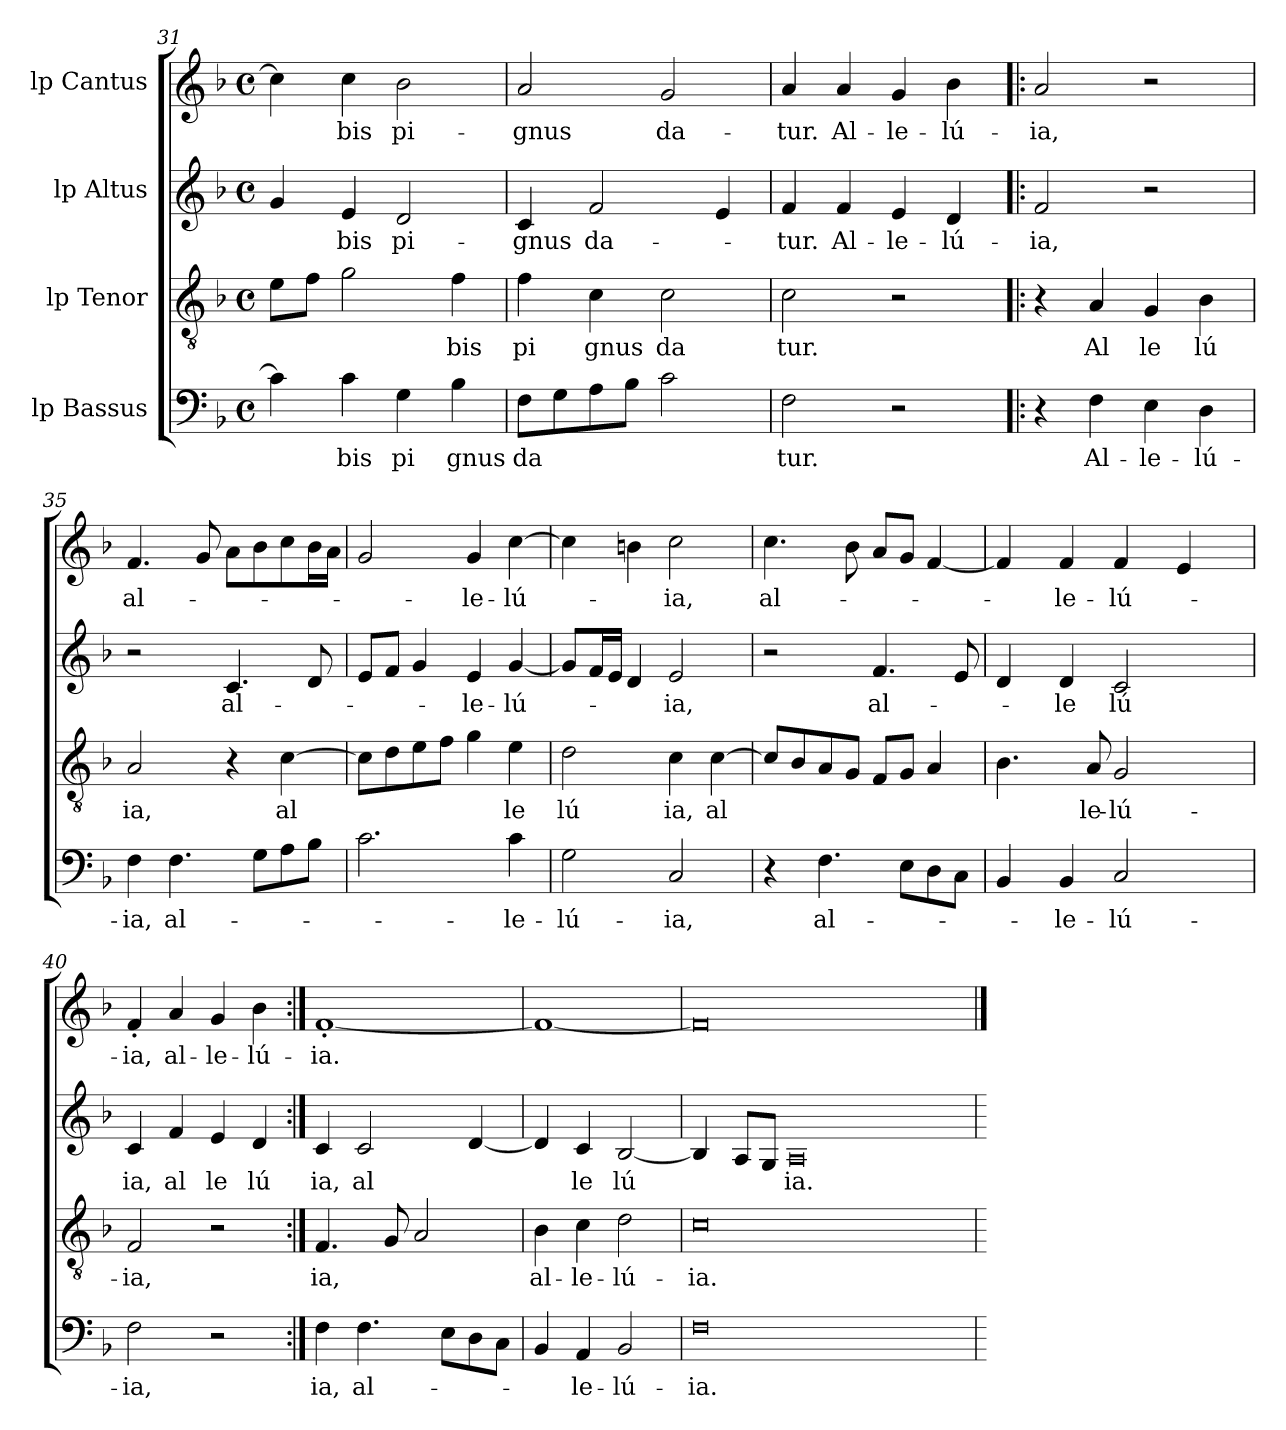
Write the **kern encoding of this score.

**kern	**text	**kern	**text	**kern	**text	**kern	**text
*part4	*part4	*part3	*part3	*part2	*part2	*part1	*part1
*staff4	*staff4	*staff3	*staff3	*staff2	*staff2	*staff1	*staff1
*I"lp Bassus	*	*I"lp Tenor	*	*I"lp Altus	*	*I"lp Cantus	*
*clefF4	*	*clefGv2	*	*clefG2	*	*clefG2	*
*k[b-]	*	*k[b-]	*	*k[b-]	*	*k[b-]	*
*F:	*	*F:	*	*F:	*	*F:	*
*M4/4	*	*M4/4	*	*M4/4	*	*M4/4	*
*met(c)	*	*met(c)	*	*met(c)	*	*met(c)	*
=31	=31	=31	=31	=31	=31	=31	=31
4c\]	.	8e\L	.	4g/	.	4cc\]	.
.	.	8f\J	.	.	.	.	.
!	!LO:LY:b:cj	!	!	!	!LO:LY:b:cj	!	!LO:LY:b:cj
4c\	bis	2g\	.	4e/	-bis	4cc\	-bis
!	!LO:LY:b:cj	!	!	!	!LO:LY:b:cj	!	!LO:LY:b:cj
4G\	pi	.	.	2d/	pi-	2b-\	pi-
!	!LO:LY:b:cj	!	!LO:LY:b:cj	!	!	!	!
4B-\	gnus	4f\	bis	.	.	.	.
=32	=32	=32	=32	=32	=32	=32	=32
!	!LO:LY:b:cj	!	!LO:LY:b:cj	!	!LO:LY:b:cj	!	!LO:LY:b:cj
8F\L	da	4f\	pi	4c/	-gnus	2a/	-gnus
8G\	.	.	.	.	.	.	.
!	!	!	!LO:LY:b:cj	!	!LO:LY:b:cj	!	!
8A\	.	4c\	gnus	2f/	da-	.	.
8B-\J	.	.	.	.	.	.	.
!	!	!	!LO:LY:b:cj	!	!	!	!LO:LY:b:cj
2c\	.	2c\	da	.	.	2g/	da-
.	.	.	.	4e/	.	.	.
=33	=33	=33	=33	=33	=33	=33	=33
!	!LO:LY:b:cj	!	!LO:LY:b:cj	!	!LO:LY:b:cj	!	!LO:LY:b:cj
2F\	tur.	2c\	tur.	4f/	-tur.	4a/	-tur.
!	!	!	!	!	!LO:LY:b:cj	!	!LO:LY:b:cj
.	.	.	.	4f/	Al-	4a/	Al-
!	!	!	!	!	!LO:LY:b:cj	!	!LO:LY:b:cj
2r	.	2r	.	4e/	-le-	4g/	-le-
!	!	!	!	!	!LO:LY:b:cj	!	!LO:LY:b:cj
.	.	.	.	4d/	-lú-	4b-\	-lú-
!!LO:LB:g=z
=34!|:	=34!|:	=34!|:	=34!|:	=34!|:	=34!|:	=34!|:	=34!|:
!	!	!	!	!	!LO:LY:b:cj	!	!LO:LY:b:cj
4r	.	4r	.	2f/	-ia,	2a/	-ia,
!	!LO:LY:b:cj	!	!LO:LY:b:cj	!	!	!	!
4F\	Al-	4A/	Al	.	.	.	.
!	!LO:LY:b:cj	!	!LO:LY:b:cj	!	!	!	!
4E\	-le-	4G/	le	2r	.	2r	.
!	!LO:LY:b:cj	!	!LO:LY:b:cj	!	!	!	!
4D\	-lú-	4B-\	lú	.	.	.	.
=35	=35	=35	=35	=35	=35	=35	=35
!	!LO:LY:b:cj	!	!LO:LY:b:cj	!	!	!	!LO:LY:b:cj
4F\	-ia,	2A/	ia,	2r	.	4.f/	al-
!	!LO:LY:b:cj	!	!	!	!	!	!
4.F\	al-	.	.	.	.	.	.
.	.	.	.	.	.	8g/	.
!	!	!	!	!	!LO:LY:b:cj	!	!
.	.	4r	.	4.c/	al-	8a\L	.
8G\L	.	.	.	.	.	8b-\	.
!	!	!	!LO:LY:b:cj	!	!	!	!
8A\	.	[>4c\	al	.	.	8cc\	.
8B-\J	.	.	.	8d/	.	16b-\	.
.	.	.	.	.	.	16a\J	.
=36	=36	=36	=36	=36	=36	=36	=36
2.c\	.	8c\L]	.	8e/L	.	2g/	.
.	.	8d\	.	8f/J	.	.	.
.	.	8e\	.	4g/	.	.	.
.	.	8f\J	.	.	.	.	.
!	!	!	!	!	!LO:LY:b:cj	!	!LO:LY:b:cj
.	.	4g\	.	4e/	-le-	4g/	-le-
!	!LO:LY:b:cj	!	!LO:LY:b:cj	!	!LO:LY:b:cj	!	!LO:LY:b:cj
4c\	-le-	4e\	le	[<4g/	-lú-	[>4cc\	-lú-
=37	=37	=37	=37	=37	=37	=37	=37
!	!LO:LY:b:cj	!	!LO:LY:b:cj	!	!	!	!
2G\	-lú-	2d\	lú	8g/L]	.	4cc\]	.
.	.	.	.	16f/	.	.	.
.	.	.	.	16e/J	.	.	.
.	.	.	.	4d/	.	4bn\	.
!	!LO:LY:b:cj	!	!LO:LY:b:cj	!	!LO:LY:b:cj	!	!LO:LY:b:cj
2C/	-ia,	4c\	ia,	2e/	-ia,	2cc\	-ia,
!	!	!	!LO:LY:b:cj	!	!	!	!
.	.	[>4c\	al	.	.	.	.
=38	=38	=38	=38	=38	=38	=38	=38
!	!	!	!	!	!	!	!LO:LY:b:cj
4r	.	8c/L]	.	2r	.	4.cc\	al-
.	.	8B-/	.	.	.	.	.
!	!LO:LY:b:cj	!	!	!	!	!	!
4.F\	al-	8A/	.	.	.	.	.
.	.	8G/J	.	.	.	8b-\	.
!	!	!	!	!	!LO:LY:b:cj	!	!
.	.	8F/L	.	4.f/	al-	8a/L	.
8E\L	.	8G/J	.	.	.	8g/J	.
8D\	.	4A/	.	.	.	[>4f/	.
8C\J	.	.	.	8e/	.	.	.
!!LO:LB:g=z
=39	=39	=39	=39	=39	=39	=39	=39
*	*	*^	*	*	*	*^	*
*	*	*	*^	*	*	*	*	*	*
4BB-/	.	4.B-\	32.ryy	16..ryy	.	4d/	.	4f/]	32.ryy	.
.	.	.	2ryy	.	.	.	.	.	2ryy	.
.	.	.	.	2ryy	.	.	.	.	.	.
!	!LO:LY:b:cj	!	!	!	!	!	!LO:LY:b:cj	!	!	!LO:LY:b:cj
4BB-/	-le-	.	.	.	.	4d/	-le	4f/	.	-le-
!	!	!	!	!	!LO:LY:b:cj	!	!	!	!	!
.	.	8A/	.	.	le-	.	.	.	.	.
!	!LO:LY:b:cj	!	!	!	!LO:LY:b:cj	!	!LO:LY:b:cj	!	!	!LO:LY:b:cj
2C/	-lú-	2G/	.	.	-lú-	2c/	lú	4f/	.	-lú-
.	.	.	4ryy	.	.	.	.	.	4ryy	.
.	.	.	.	4ryy	.	.	.	.	.	.
.	.	.	.	.	.	.	.	4e/	.	.
.	.	.	8ryy	.	.	.	.	.	8ryy	.
.	.	.	.	8ryy	.	.	.	.	.	.
.	.	.	16ryy	.	.	.	.	.	16ryy	.
.	.	.	64ryy	64ryy	.	.	.	.	64ryy	.
=40	=40	=40	=40	=40	=40	=40	=40	=40	=40	=40
!	!LO:LY:b:cj	!	!	!	!LO:LY:b:cj	!	!LO:LY:b:cj	!	!	!LO:LY:b:cj
*	*	*v	*v	*v	*	*	*	*v	*v	*
2F\	-ia,	2F/	-ia,	4c/	ia,	4f'>/	-ia,
!	!	!	!	!	!LO:LY:b:cj	!	!LO:LY:b:cj
.	.	.	.	4f/	al	4a/	al-
!	!	!	!	!	!LO:LY:b:cj	!	!LO:LY:b:cj
2r	.	2r	.	4e/	le	4g/	-le-
!	!	!	!	!	!LO:LY:b:cj	!	!LO:LY:b:cj
.	.	.	.	4d/	lú	4b-\	-lú-
=41:|!	=41:|!	=41:|!	=41:|!	=41:|!	=41:|!	=41:|!	=41:|!
!	!LO:LY:b:cj	!	!LO:LY:b:cj	!	!LO:LY:b:cj	!	!LO:LY:b:cj
4F\	ia,	4.F/	ia,	4c/	ia,	[<1f'>	-ia.
!	!LO:LY:b:cj	!	!	!	!LO:LY:b:cj	!	!
4.F\	al-	.	.	2c/	al	.	.
.	.	8G/	.	.	.	.	.
.	.	2A/	.	.	.	.	.
8E\L	.	.	.	.	.	.	.
8D\	.	.	.	[<4d/	.	.	.
8C\J	.	.	.	.	.	.	.
=42	=42	=42	=42	=42	=42	=42	=42
!	!	!	!LO:LY:b:cj	!	!	!	!
4BB-/	.	4B-\	al-	4d/]	.	1f_<	.
!	!LO:LY:b:cj	!	!LO:LY:b:cj	!	!LO:LY:b:cj	!	!
4AA/	-le-	4c\	-le-	4c/	le	.	.
!	!LO:LY:b:cj	!	!LO:LY:b:cj	!	!LO:LY:b:cj	!	!
2BB-/	-lú-	2d\	-lú-	[<2B-/	lú	.	.
=43	=43	=43	=43	=43	=43	=43	=43
!	!LO:LY:b:cj	!	!LO:LY:b:cj	!	!	!	!
0F	-ia.	0c	-ia.	4B-/]	.	0f]	.
.	.	.	.	8A/L	.	.	.
.	.	.	.	8G/J	.	.	.
!	!	!	!	!	!LO:LY:b:cj	!	!
.	.	.	.	0A	ia.	.	.
2ryy	.	2ryy	.	.	.	2ryy	.
=	==	=	==	=	==	==	==
*-	*-	*-	*-	*-	*-	*-	*-
